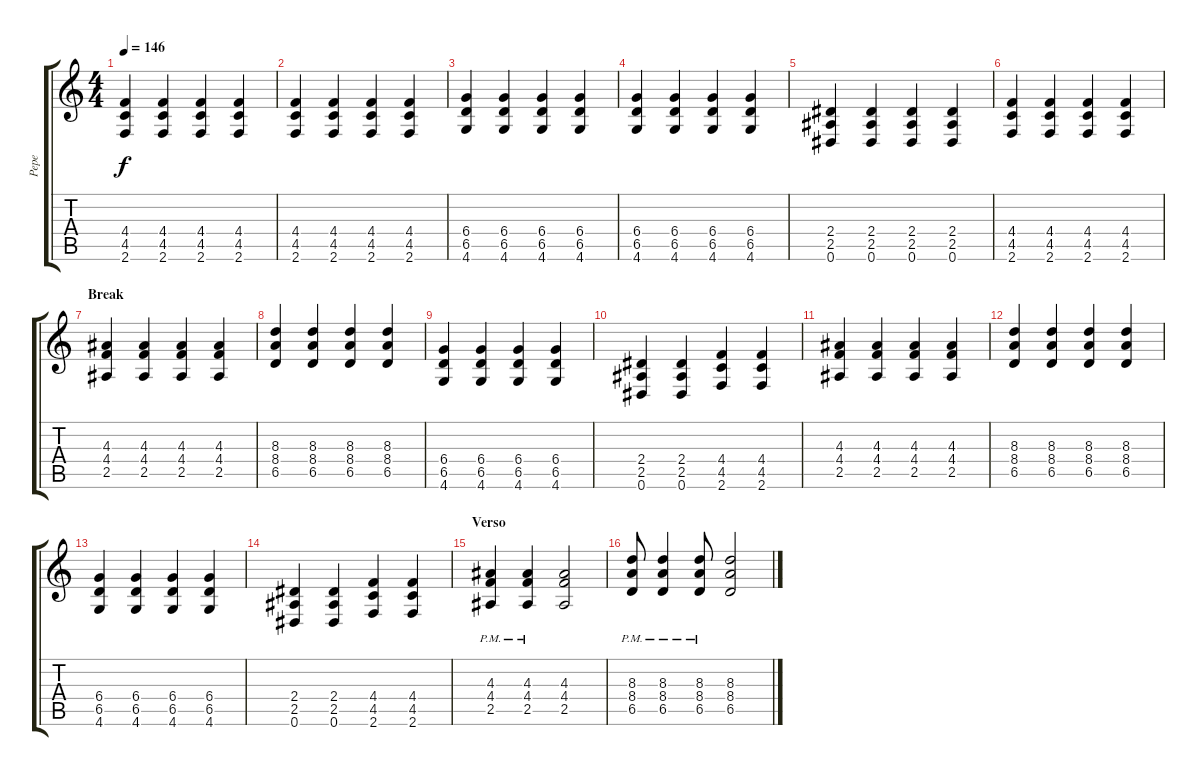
\track ("Pepe" "Pepe") {instrument distortionguitar}
\staff {score tabs}
\tuning (Eb4 Bb3 Gb3 Db3 Ab2 Eb2) {hide}
\ts (4 4)
\tempo 146
\clef g2
\ks c
(4.4 4.5 2.6).4{dy f} (4.4 4.5 2.6).4 (4.4 4.5 2.6).4 (4.4 4.5 2.6).4 |
(4.4 4.5 2.6).4 (4.4 4.5 2.6).4 (4.4 4.5 2.6).4 (4.4 4.5 2.6).4 |
(6.4 6.5 4.6).4 (6.4 6.5 4.6).4 (6.4 6.5 4.6).4 (6.4 6.5 4.6).4 |
(6.4 6.5 4.6).4 (6.4 6.5 4.6).4 (6.4 6.5 4.6).4 (6.4 6.5 4.6).4 |
(2.4 2.5 0.6).4 (2.4 2.5 0.6).4 (2.4 2.5 0.6).4 (2.4 2.5 0.6).4 |
(4.4 4.5 2.6).4 (4.4 4.5 2.6).4 (4.4 4.5 2.6).4 (4.4 4.5 2.6).4 |
\section ("" "Break")
(4.3 4.4 2.5).4 (4.3 4.4 2.5).4 (4.3 4.4 2.5).4 (4.3 4.4 2.5).4 |
(8.3 8.4 6.5).4 (8.3 8.4 6.5).4 (8.3 8.4 6.5).4 (8.3 8.4 6.5).4 |
(6.4 6.5 4.6).4 (6.4 6.5 4.6).4 (6.4 6.5 4.6).4 (6.4 6.5 4.6).4 |
(2.4 2.5 0.6).4 (2.4 2.5 0.6).4 (4.4 4.5 2.6).4 (4.4 4.5 2.6).4 |
(4.3 4.4 2.5).4 (4.3 4.4 2.5).4 (4.3 4.4 2.5).4 (4.3 4.4 2.5).4 |
(8.3 8.4 6.5).4 (8.3 8.4 6.5).4 (8.3 8.4 6.5).4 (8.3 8.4 6.5).4 |
(6.4 6.5 4.6).4 (6.4 6.5 4.6).4 (6.4 6.5 4.6).4 (6.4 6.5 4.6).4 |
(2.4 2.5 0.6).4 (2.4 2.5 0.6).4 (4.4 4.5 2.6).4 (4.4 4.5 2.6).4 |
\section ("" "Verso")
(4.3{pm} 4.4{pm} 2.5{pm}).4 (4.3{pm} 4.4{pm} 2.5{pm}).4 (4.3 4.4 2.5).2 |
(8.3{pm} 8.4{pm} 6.5{pm}).8 (8.3{pm} 8.4{pm} 6.5{pm}).4 (8.3{pm} 8.4{pm} 6.5{pm}).8 (8.3 8.4 6.5).2
